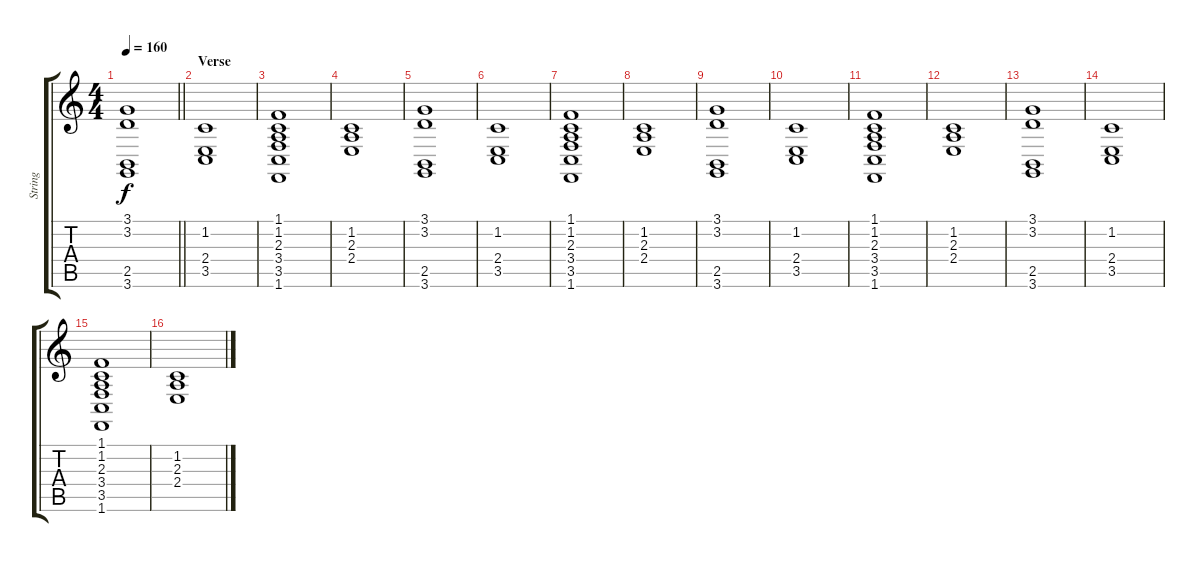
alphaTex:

\track ("String" "String") {instrument stringensemble1}
\staff {score tabs}
\tuning (E4 B3 G3 D3 A2 E2) {hide}
\ts (4 4)
\tempo 160
\clef g2
\barLineRight lightlight
\ks c
(3.1 3.2 2.5 3.6).1{dy f} |
\section ("" "Verse")
(1.2 2.4 3.5).1 |
(1.1 1.2 2.3 3.4 3.5 1.6).1 |
(1.2 2.3 2.4).1 |
(3.1 3.2 2.5 3.6).1 |
(1.2 2.4 3.5).1 |
(1.1 1.2 2.3 3.4 3.5 1.6).1 |
(1.2 2.3 2.4).1 |
(3.1 3.2 2.5 3.6).1 |
(1.2 2.4 3.5).1 |
(1.1 1.2 2.3 3.4 3.5 1.6).1 |
(1.2 2.3 2.4).1 |
(3.1 3.2 2.5 3.6).1 |
(1.2 2.4 3.5).1 |
(1.1 1.2 2.3 3.4 3.5 1.6).1 |
(1.2 2.3 2.4).1
